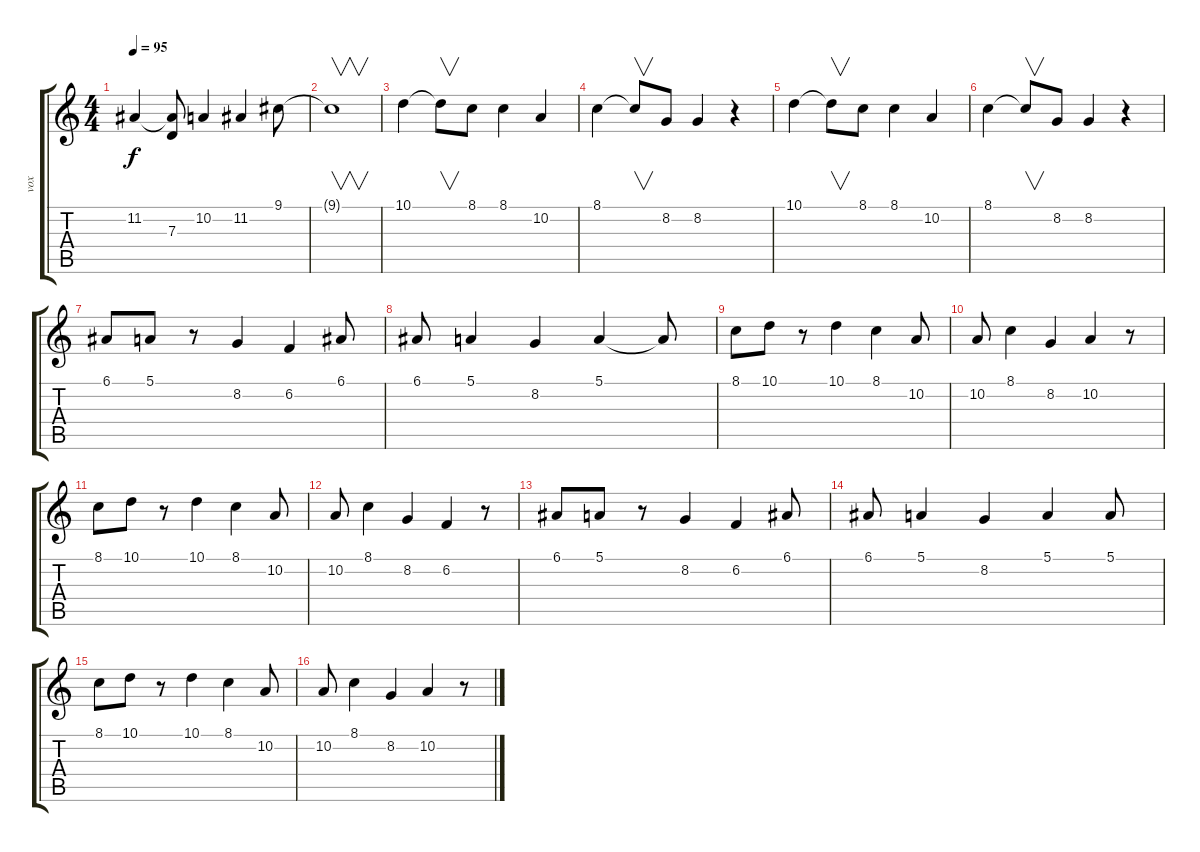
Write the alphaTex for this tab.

\track ("vox" "vox") {instrument drawbarorgan}
\staff {score tabs}
\tuning (E4 B3 G3 D3 A2 D2) {hide}
\ts (4 4)
\tempo 95
\clef g2
\ks c
11.2.4{dy f} (11.2{t} 7.3{t}).8 10.2.4 11.2.4 9.1.8 |
9.1{t}.1{v} |
10.1.4 10.1{t}.8{v} 8.1.8 8.1.4 10.2.4 |
8.1.4 8.1{t}.8{v} 8.2.8 8.2.4 r.4 |
10.1.4 10.1{t}.8{v} 8.1.8 8.1.4 10.2.4 |
8.1.4 8.1{t}.8{v} 8.2.8 8.2.4 r.4 |
6.1.8 5.1.8 r.8 8.2.4 6.2.4 6.1.8 |
6.1.8 5.1.4 8.2.4 5.1.4 5.1{t}.8 |
8.1.8 10.1.8 r.8 10.1.4 8.1.4 10.2.8 |
10.2.8 8.1.4 8.2.4 10.2.4 r.8 |
8.1.8 10.1.8 r.8 10.1.4 8.1.4 10.2.8 |
10.2.8 8.1.4 8.2.4 6.2.4 r.8 |
6.1.8 5.1.8 r.8 8.2.4 6.2.4 6.1.8 |
6.1.8 5.1.4 8.2.4 5.1.4 5.1.8 |
8.1.8 10.1.8 r.8 10.1.4 8.1.4 10.2.8 |
10.2.8 8.1.4 8.2.4 10.2.4 r.8
